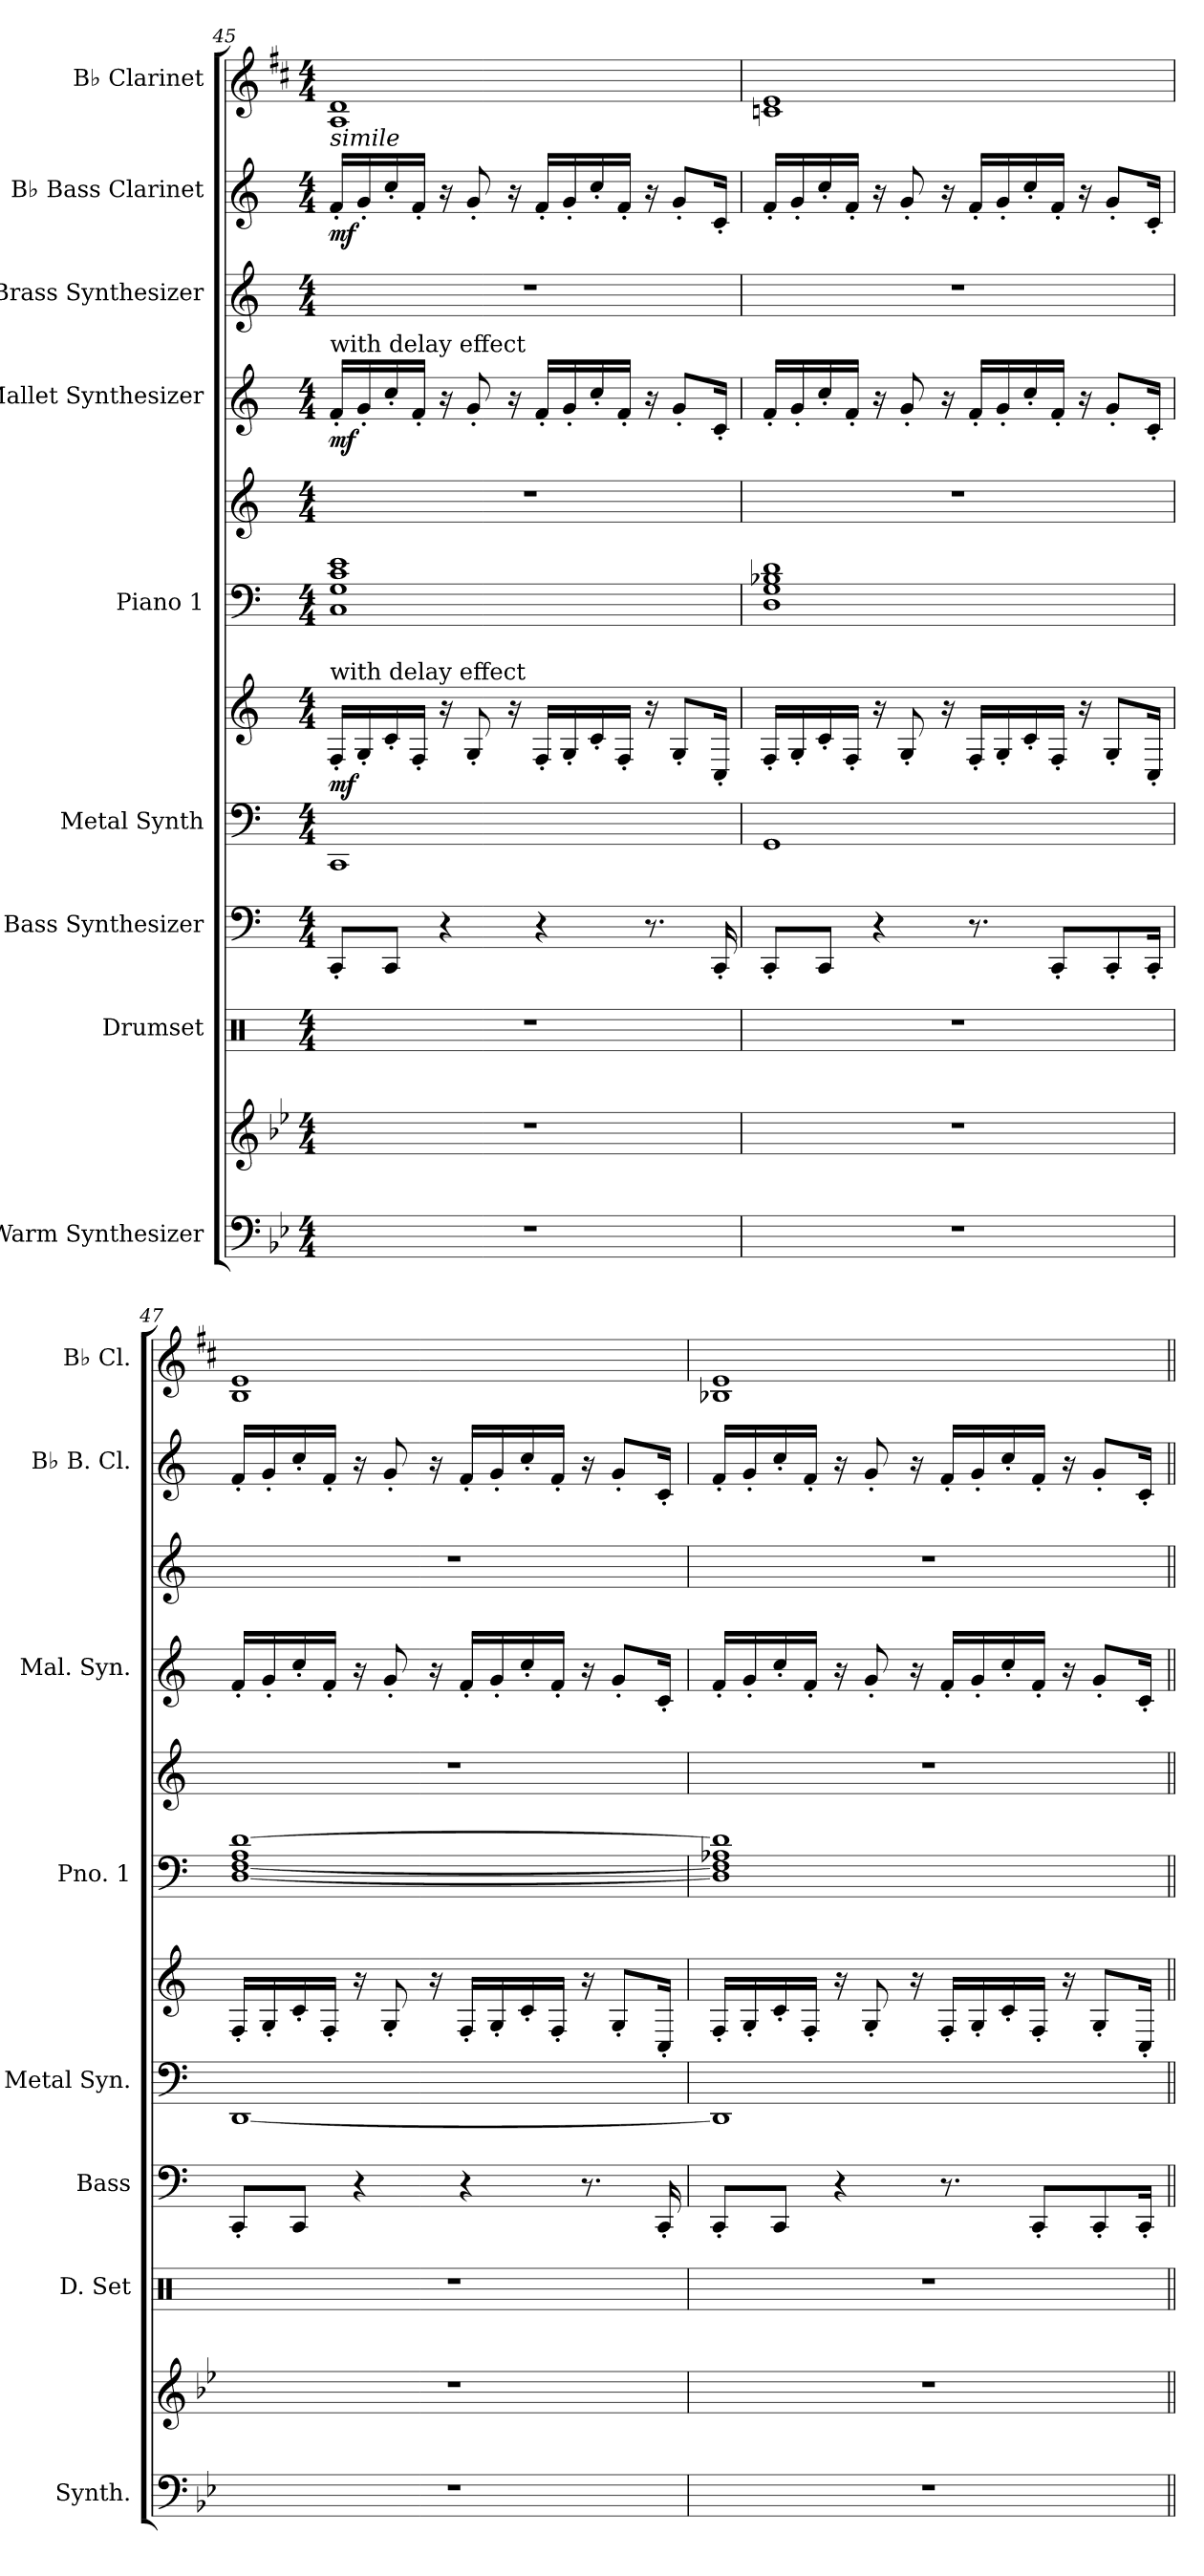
**kern	**kern	**kern	**kern	**kern	**kern	**dynam	**kern	**kern	**kern	**dynam	**kern	**kern	**dynam	**kern
*part9	*part9	*part8	*part7	*part6	*part6	*part6	*part5	*part5	*part4	*part4	*part3	*part2	*part2	*part1
*staff12	*staff11	*staff10	*staff9	*staff8	*staff7	*staff7/8	*staff6	*staff5	*staff4	*staff4	*staff3	*staff2	*staff2	*staff1
*I"Warm Synthesizer	*	*I"Drumset	*I"Bass Synthesizer	*I"Metal Synth	*	*	*I"Piano 1	*	*I"Mallet Synthesizer	*	*I"Brass Synthesizer	*I"B♭ Bass Clarinet	*	*I"B♭ Clarinet
*I'Synth.	*	*I'D. Set	*I'Bass	*I'Metal Syn.	*	*	*I'Pno. 1	*	*I'Mal. Syn.	*	*	*I'B♭ B. Cl.	*	*I'B♭ Cl.
*clefF4	*clefG2	*clefX	*clefF4	*clefF4	*clefG2	*	*clefF4	*clefG2	*clefG2	*	*clefG2	*clefG2	*	*clefG2
*	*	*	*	*	*	*	*	*	*	*	*	*ITrd8c14	*	*ITrd1c2
*k[b-e-]	*k[b-e-]	*k[]	*k[]	*k[]	*k[]	*	*k[]	*k[]	*k[]	*	*k[]	*k[]	*	*k[]
*M4/4	*M4/4	*M4/4	*M4/4	*M4/4	*M4/4	*	*M4/4	*M4/4	*M4/4	*	*M4/4	*M4/4	*	*M4/4
=45	=45	=45	=45	=45	=45	=45	=45	=45	=45	=45	=45	=45	=45	=45
!	!	!	!	!	!	!	!	!	!	!	!	!	!	!LO:TX:b:i:t=simile
!	!	!	!	!	!	!	!	!	!LO:TX:a:t=with delay effect	!	!	!	!	!
!	!	!	!	!	!LO:TX:a:t=with delay effect	!	!	!	!	!	!	!	!	!
!	!	!	!	!	!	!LO:DY:b	!	!	!	!LO:DY:b	!	!	!LO:DY:b	!
1r	1r	1r	8CC'/L	1CC	16F'/LL	mf	1C 1G 1c 1e	1r	16f'/LL	mf	1r	16F'/LL	mf	1G 1c
.	.	.	.	.	16G'/	.	.	.	16g'/	.	.	16G'/	.	.
.	.	.	8CC/J	.	16c'/	.	.	.	16cc'/	.	.	16c'/	.	.
.	.	.	.	.	16F'/JJ	.	.	.	16f'/JJ	.	.	16F'/JJ	.	.
.	.	.	4r	.	16r	.	.	.	16r	.	.	16r	.	.
.	.	.	.	.	8G'/	.	.	.	8g'/	.	.	8G'/	.	.
.	.	.	.	.	16r	.	.	.	16r	.	.	16r	.	.
.	.	.	4r	.	16F'/LL	.	.	.	16f'/LL	.	.	16F'/LL	.	.
.	.	.	.	.	16G'/	.	.	.	16g'/	.	.	16G'/	.	.
.	.	.	.	.	16c'/	.	.	.	16cc'/	.	.	16c'/	.	.
.	.	.	.	.	16F'/JJ	.	.	.	16f'/JJ	.	.	16F'/JJ	.	.
.	.	.	8.r	.	16r	.	.	.	16r	.	.	16r	.	.
.	.	.	.	.	8G'/L	.	.	.	8g'/L	.	.	8G'/L	.	.
.	.	.	16CC'/	.	16C'/Jk	.	.	.	16c'/Jk	.	.	16C'/Jk	.	.
=46	=46	=46	=46	=46	=46	=46	=46	=46	=46	=46	=46	=46	=46	=46
1r	1r	1r	8CC'/L	1GG	16F'/LL	.	1D 1G 1B-X 1d	1r	16f'/LL	.	1r	16F'/LL	.	1B-X 1d
.	.	.	.	.	16G'/	.	.	.	16g'/	.	.	16G'/	.	.
.	.	.	8CC/J	.	16c'/	.	.	.	16cc'/	.	.	16c'/	.	.
.	.	.	.	.	16F'/JJ	.	.	.	16f'/JJ	.	.	16F'/JJ	.	.
.	.	.	4r	.	16r	.	.	.	16r	.	.	16r	.	.
.	.	.	.	.	8G'/	.	.	.	8g'/	.	.	8G'/	.	.
.	.	.	.	.	16r	.	.	.	16r	.	.	16r	.	.
.	.	.	8.r	.	16F'/LL	.	.	.	16f'/LL	.	.	16F'/LL	.	.
.	.	.	.	.	16G'/	.	.	.	16g'/	.	.	16G'/	.	.
.	.	.	.	.	16c'/	.	.	.	16cc'/	.	.	16c'/	.	.
.	.	.	8CC'/L	.	16F'/JJ	.	.	.	16f'/JJ	.	.	16F'/JJ	.	.
.	.	.	.	.	16r	.	.	.	16r	.	.	16r	.	.
.	.	.	8CC'/	.	8G'/L	.	.	.	8g'/L	.	.	8G'/L	.	.
.	.	.	16CC'/Jk	.	16C'/Jk	.	.	.	16c'/Jk	.	.	16C'/Jk	.	.
=47	=47	=47	=47	=47	=47	=47	=47	=47	=47	=47	=47	=47	=47	=47
1r	1r	1r	8CC'/L	[1DD	16F'/LL	.	[1D [<1F 1A [1d	1r	16f'/LL	.	1r	16F'/LL	.	1A 1d
.	.	.	.	.	16G'/	.	.	.	16g'/	.	.	16G'/	.	.
.	.	.	8CC/J	.	16c'/	.	.	.	16cc'/	.	.	16c'/	.	.
.	.	.	.	.	16F'/JJ	.	.	.	16f'/JJ	.	.	16F'/JJ	.	.
.	.	.	4r	.	16r	.	.	.	16r	.	.	16r	.	.
.	.	.	.	.	8G'/	.	.	.	8g'/	.	.	8G'/	.	.
.	.	.	.	.	16r	.	.	.	16r	.	.	16r	.	.
.	.	.	4r	.	16F'/LL	.	.	.	16f'/LL	.	.	16F'/LL	.	.
.	.	.	.	.	16G'/	.	.	.	16g'/	.	.	16G'/	.	.
.	.	.	.	.	16c'/	.	.	.	16cc'/	.	.	16c'/	.	.
.	.	.	.	.	16F'/JJ	.	.	.	16f'/JJ	.	.	16F'/JJ	.	.
.	.	.	8.r	.	16r	.	.	.	16r	.	.	16r	.	.
.	.	.	.	.	8G'/L	.	.	.	8g'/L	.	.	8G'/L	.	.
.	.	.	16CC'/	.	16C'/Jk	.	.	.	16c'/Jk	.	.	16C'/Jk	.	.
=48	=48	=48	=48	=48	=48	=48	=48	=48	=48	=48	=48	=48	=48	=48
1r	1r	1r	8CC'/L	1DD]	16F'/LL	.	1D] 1F] 1A-X 1d]	1r	16f'/LL	.	1r	16F'/LL	.	1A-X 1d
.	.	.	.	.	16G'/	.	.	.	16g'/	.	.	16G'/	.	.
.	.	.	8CC/J	.	16c'/	.	.	.	16cc'/	.	.	16c'/	.	.
.	.	.	.	.	16F'/JJ	.	.	.	16f'/JJ	.	.	16F'/JJ	.	.
.	.	.	4r	.	16r	.	.	.	16r	.	.	16r	.	.
.	.	.	.	.	8G'/	.	.	.	8g'/	.	.	8G'/	.	.
.	.	.	.	.	16r	.	.	.	16r	.	.	16r	.	.
.	.	.	8.r	.	16F'/LL	.	.	.	16f'/LL	.	.	16F'/LL	.	.
.	.	.	.	.	16G'/	.	.	.	16g'/	.	.	16G'/	.	.
.	.	.	.	.	16c'/	.	.	.	16cc'/	.	.	16c'/	.	.
.	.	.	8CC'/L	.	16F'/JJ	.	.	.	16f'/JJ	.	.	16F'/JJ	.	.
.	.	.	.	.	16r	.	.	.	16r	.	.	16r	.	.
.	.	.	8CC'/	.	8G'/L	.	.	.	8g'/L	.	.	8G'/L	.	.
.	.	.	16CC'/Jk	.	16C'/Jk	.	.	.	16c'/Jk	.	.	16C'/Jk	.	.
=||	=||	=||	=||	=||	=||	=||	=||	=||	=||	=||	=||	=||	=||	=||
*-	*-	*-	*-	*-	*-	*-	*-	*-	*-	*-	*-	*-	*-	*-
